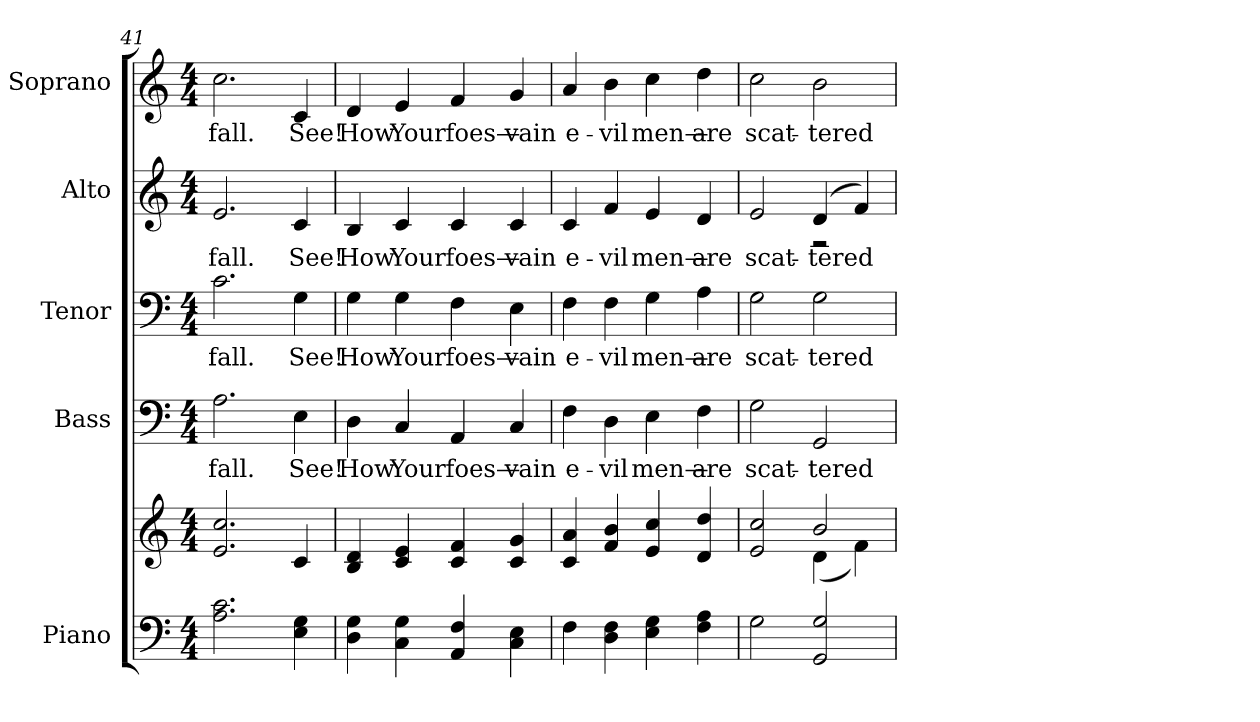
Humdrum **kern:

**kern	**kern	**kern	**text	**kern	**text	**kern	**text	**kern	**text
*part5	*part5	*part4	*part4	*part3	*part3	*part2	*part2	*part1	*part1
*staff6	*staff5	*staff4	*staff4	*staff3	*staff3	*staff2	*staff2	*staff1	*staff1
*I"Piano	*	*I"Bass	*	*I"Tenor	*	*I"Alto	*	*I"Soprano	*
*I'Pno.	*	*I'B.	*	*I'T.	*	*I'A.	*	*I'S.	*
*clefF4	*clefG2	*clefF4	*	*clefF4	*	*clefG2	*	*clefG2	*
*k[]	*k[]	*k[]	*	*k[]	*	*k[]	*	*k[]	*
*C:	*C:	*C:	*	*C:	*	*C:	*	*C:	*
*M4/4	*M4/4	*M4/4	*	*M4/4	*	*M4/4	*	*M4/4	*
=41	=41	=41	=41	=41	=41	=41	=41	=41	=41
!	!	!	!LO:LY:b:color=#000000	!	!	!	!	!	!
!	!	!	!	!	!LO:LY:b:color=#000000	!	!	!	!
!	!	!	!	!	!	!	!LO:LY:b:color=#000000	!	!
!	!	!	!	!	!	!	!	!	!LO:LY:b:color=#000000
2.Ai\ 2.ci	2.ei/ 2.cci	2.Ai\	fall.	2.ci\	fall.	2.ei/	fall.	2.cci\	fall.
!	!	!	!LO:LY:b:color=#000000	!	!	!	!	!	!
!	!	!	!	!	!LO:LY:b:color=#000000	!	!	!	!
!	!	!	!	!	!	!	!LO:LY:b:color=#000000	!	!
!	!	!	!	!	!	!	!	!	!LO:LY:b:color=#000000
4Ei\ 4Gi	4ci/	4Ei\	See!	4Gi\	See!	4ci/	See!	4ci/	See!
=42	=42	=42	=42	=42	=42	=42	=42	=42	=42
!	!	!	!LO:LY:b:color=#000000	!	!	!	!	!	!
!	!	!	!	!	!LO:LY:b:color=#000000	!	!	!	!
!	!	!	!	!	!	!	!LO:LY:b:color=#000000	!	!
!	!	!	!	!	!	!	!	!	!LO:LY:b:color=#000000
4Di\ 4Gi	4Bi/ 4di	4Di\	How	4Gi\	How	4Bi/	How	4di/	How
!	!	!	!LO:LY:b:color=#000000	!	!	!	!	!	!
!	!	!	!	!	!LO:LY:b:color=#000000	!	!	!	!
!	!	!	!	!	!	!	!LO:LY:b:color=#000000	!	!
!	!	!	!	!	!	!	!	!	!LO:LY:b:color=#000000
4Ci\ 4Gi	4ci/ 4ei	4Ci/	Your	4Gi\	Your	4ci/	Your	4ei/	Your
!	!	!	!LO:LY:b:color=#000000	!	!	!	!	!	!
!	!	!	!	!	!LO:LY:b:color=#000000	!	!	!	!
!	!	!	!	!	!	!	!LO:LY:b:color=#000000	!	!
!	!	!	!	!	!	!	!	!	!LO:LY:b:color=#000000
4AAi/ 4Fi	4ci/ 4fi	4AAi/	foes—	4Fi\	foes—	4ci/	foes—	4fi/	foes—
!	!	!	!LO:LY:b:color=#000000	!	!	!	!	!	!
!	!	!	!	!	!LO:LY:b:color=#000000	!	!	!	!
!	!	!	!	!	!	!	!LO:LY:b:color=#000000	!	!
!	!	!	!	!	!	!	!	!	!LO:LY:b:color=#000000
4Ci\ 4Ei	4ci/ 4gi	4Ci/	vain	4Ei\	vain	4ci/	vain	4gi/	vain
=43	=43	=43	=43	=43	=43	=43	=43	=43	=43
!	!	!	!LO:LY:b:color=#000000	!	!	!	!	!	!
!	!	!	!	!	!LO:LY:b:color=#000000	!	!	!	!
!	!	!	!	!	!	!	!LO:LY:b:color=#000000	!	!
!	!	!	!	!	!	!	!	!	!LO:LY:b:color=#000000
4Fi\	4ci/ 4ai	4Fi\	e-	4Fi\	e-	4ci/	e-	4ai/	e-
!	!	!	!LO:LY:b:color=#000000	!	!	!	!	!	!
!	!	!	!	!	!LO:LY:b:color=#000000	!	!	!	!
!	!	!	!	!	!	!	!LO:LY:b:color=#000000	!	!
!	!	!	!	!	!	!	!	!	!LO:LY:b:color=#000000
4Di\ 4Fi	4fi/ 4bi	4Di\	-vil	4Fi\	-vil	4fi/	-vil	4bi\	-vil
!	!	!	!LO:LY:b:color=#000000	!	!	!	!	!	!
!	!	!	!	!	!LO:LY:b:color=#000000	!	!	!	!
!	!	!	!	!	!	!	!LO:LY:b:color=#000000	!	!
!	!	!	!	!	!	!	!	!	!LO:LY:b:color=#000000
4Ei\ 4Gi	4ei/ 4cci	4Ei\	men—	4Gi\	men—	4ei/	men—	4cci\	men—
!	!	!	!LO:LY:b:color=#000000	!	!	!	!	!	!
!	!	!	!	!	!LO:LY:b:color=#000000	!	!	!	!
!	!	!	!	!	!	!	!LO:LY:b:color=#000000	!	!
!	!	!	!	!	!	!	!	!	!LO:LY:b:color=#000000
4Fi\ 4Ai	4di/ 4ddi	4Fi\	are	4Ai\	are	4di/	are	4ddi\	are
!!LO:PB:g=z
=44	=44	=44	=44	=44	=44	=44	=44	=44	=44
*	*^	*	*	*	*	*	*	*	*
!	!	!	!	!LO:LY:b:color=#000000	!	!	!	!	!	!
!	!	!	!	!	!	!LO:LY:b:color=#000000	!	!	!	!
!	!	!	!	!	!	!	!	!LO:LY:b:color=#000000	!	!
*	*	*	*	*	*	*	*^	*	*	*
!	!	!	!	!	!	!	!	!	!	!	!LO:LY:b:color=#000000
2Gi\	2ei/ 2cci	2ryy	2Gi\	scat-	2Gi\	scat-	2ei/	2ryy	scat-	2cci\	scat-
!	!	!	!	!LO:LY:b:color=#000000	!	!	!	!	!	!	!
!	!	!	!	!	!	!LO:LY:b:color=#000000	!	!	!	!	!
!	!	!	!	!	!	!	!	!	!LO:LY:b:color=#000000	!	!
!	!	!	!	!	!	!	!	!	!	!	!LO:LY:b:color=#000000
2GGi/ 2Gi	2bi/	(4di\	2GGi/	-tered	2Gi\	-tered	(4di/	2r	-tered	2bi\	-tered
.	.	4fi\)	.	.	.	.	4fi/)	.	.	.	.
*	*v	*v	*	*	*	*	*v	*v	*	*	*
=	=	=	=	=	=	=	=	=	=
*-	*-	*-	*-	*-	*-	*-	*-	*-	*-
